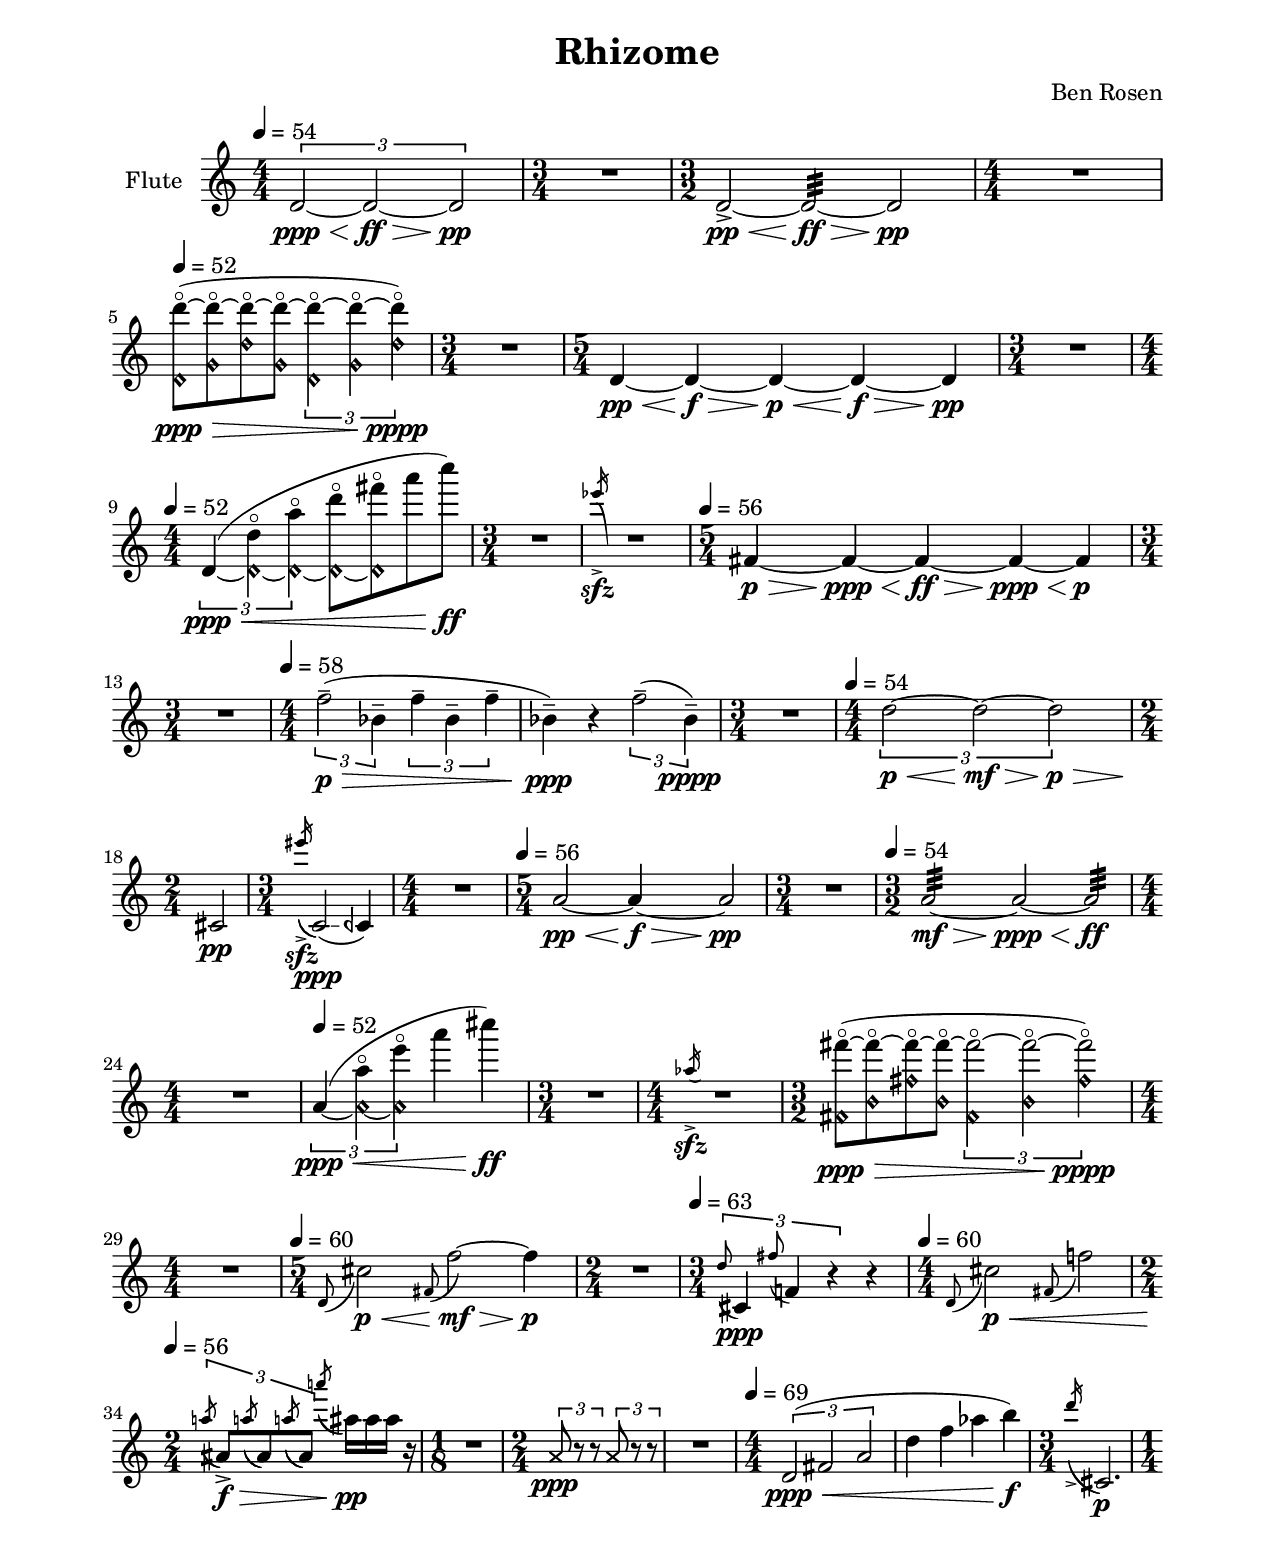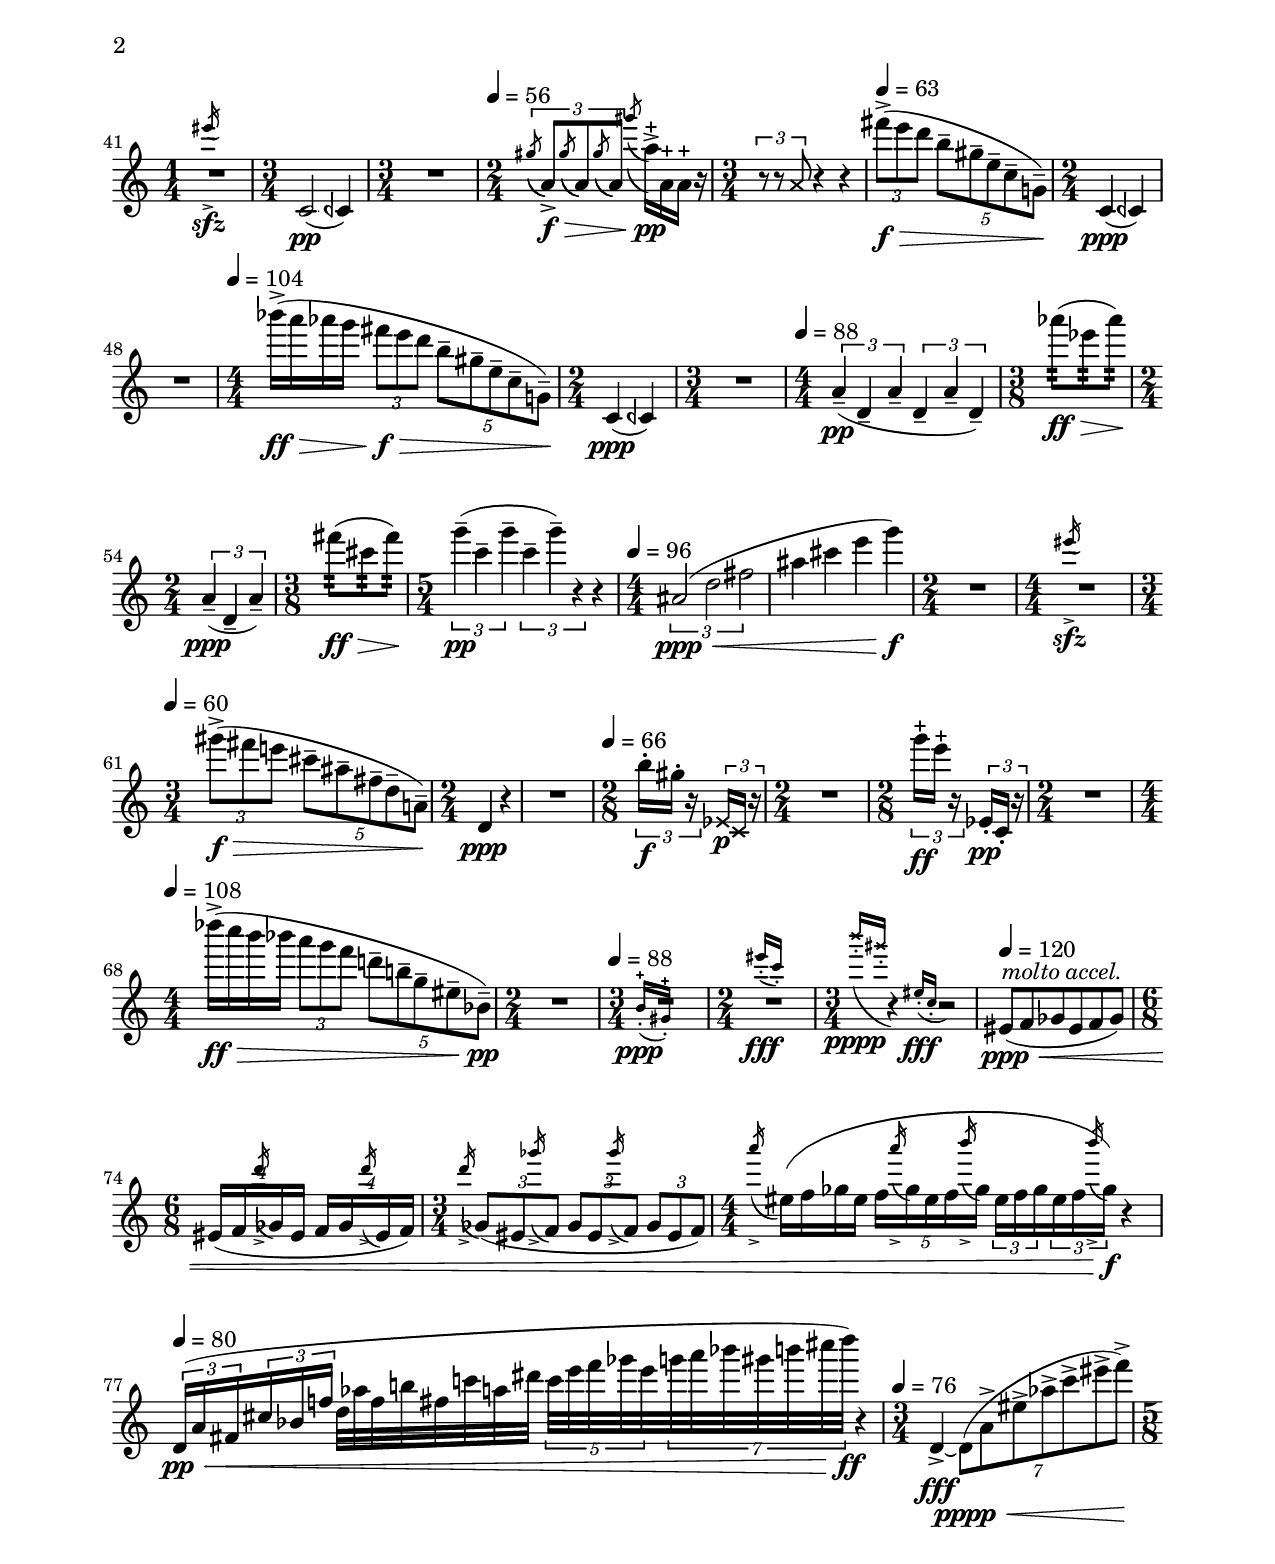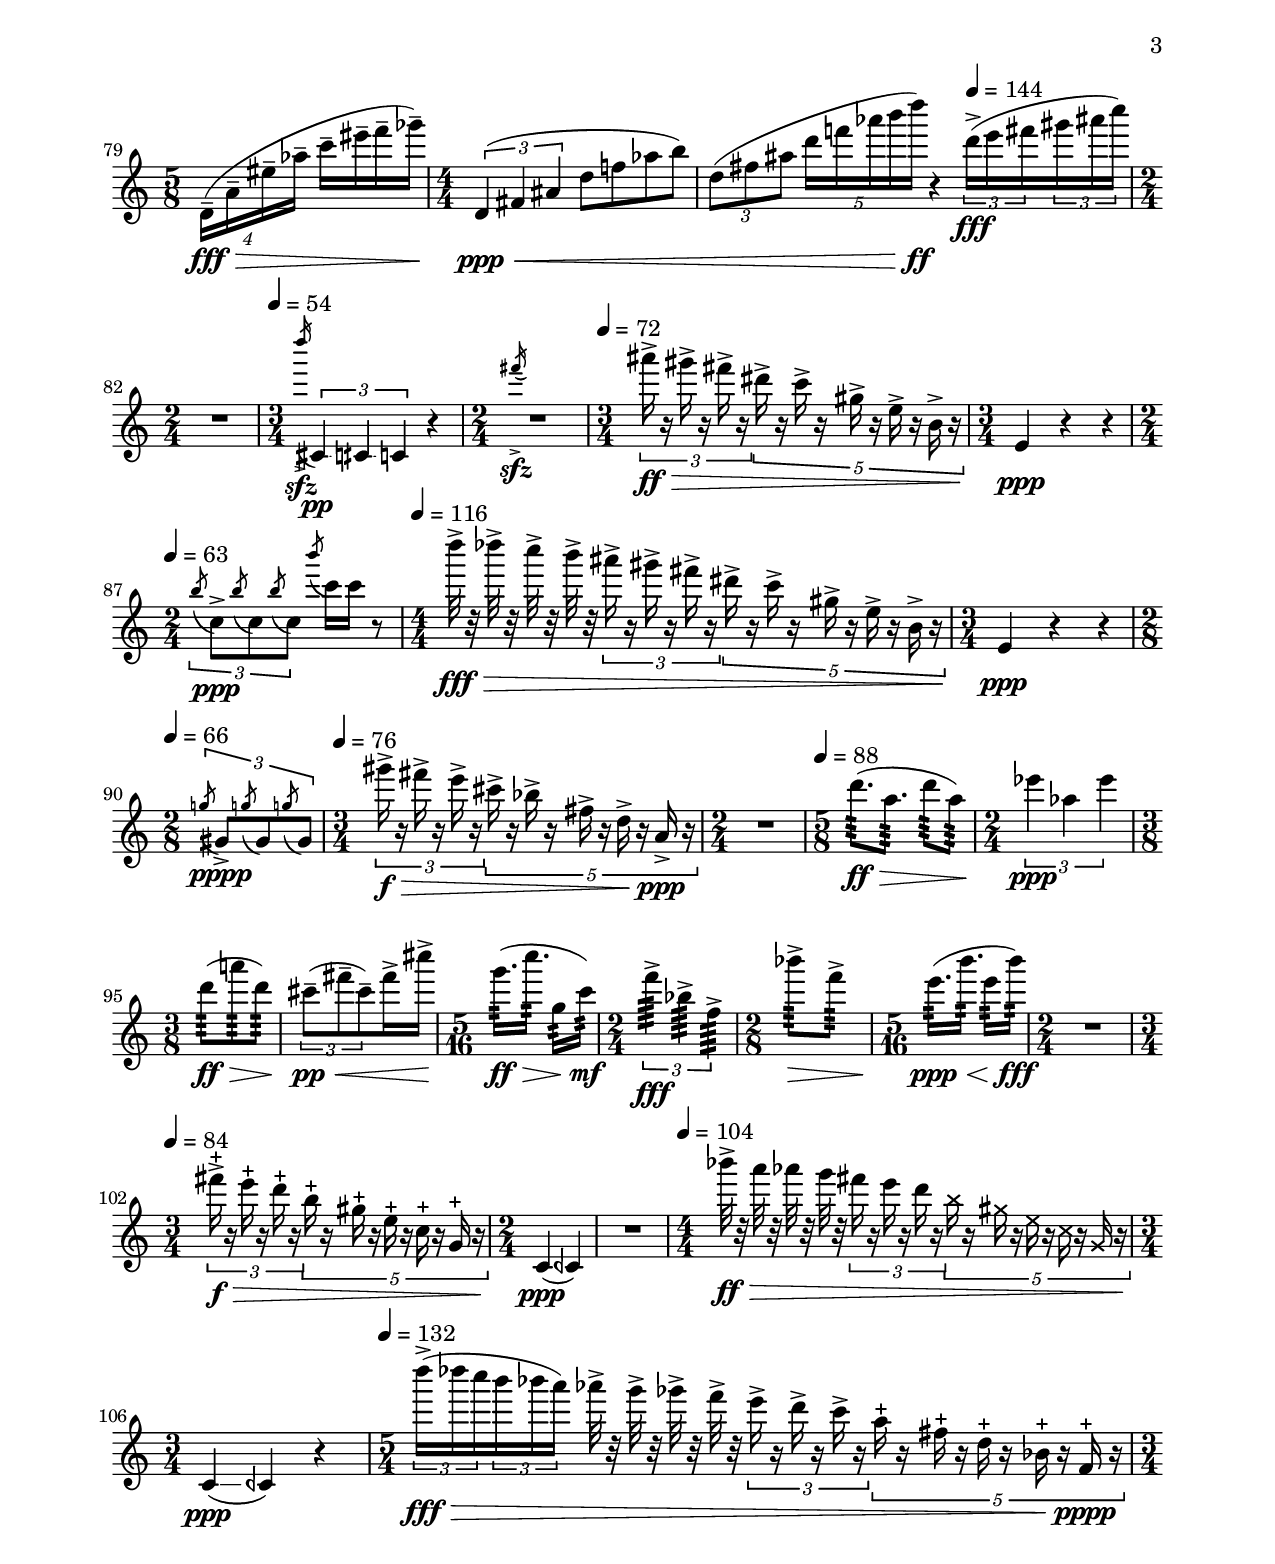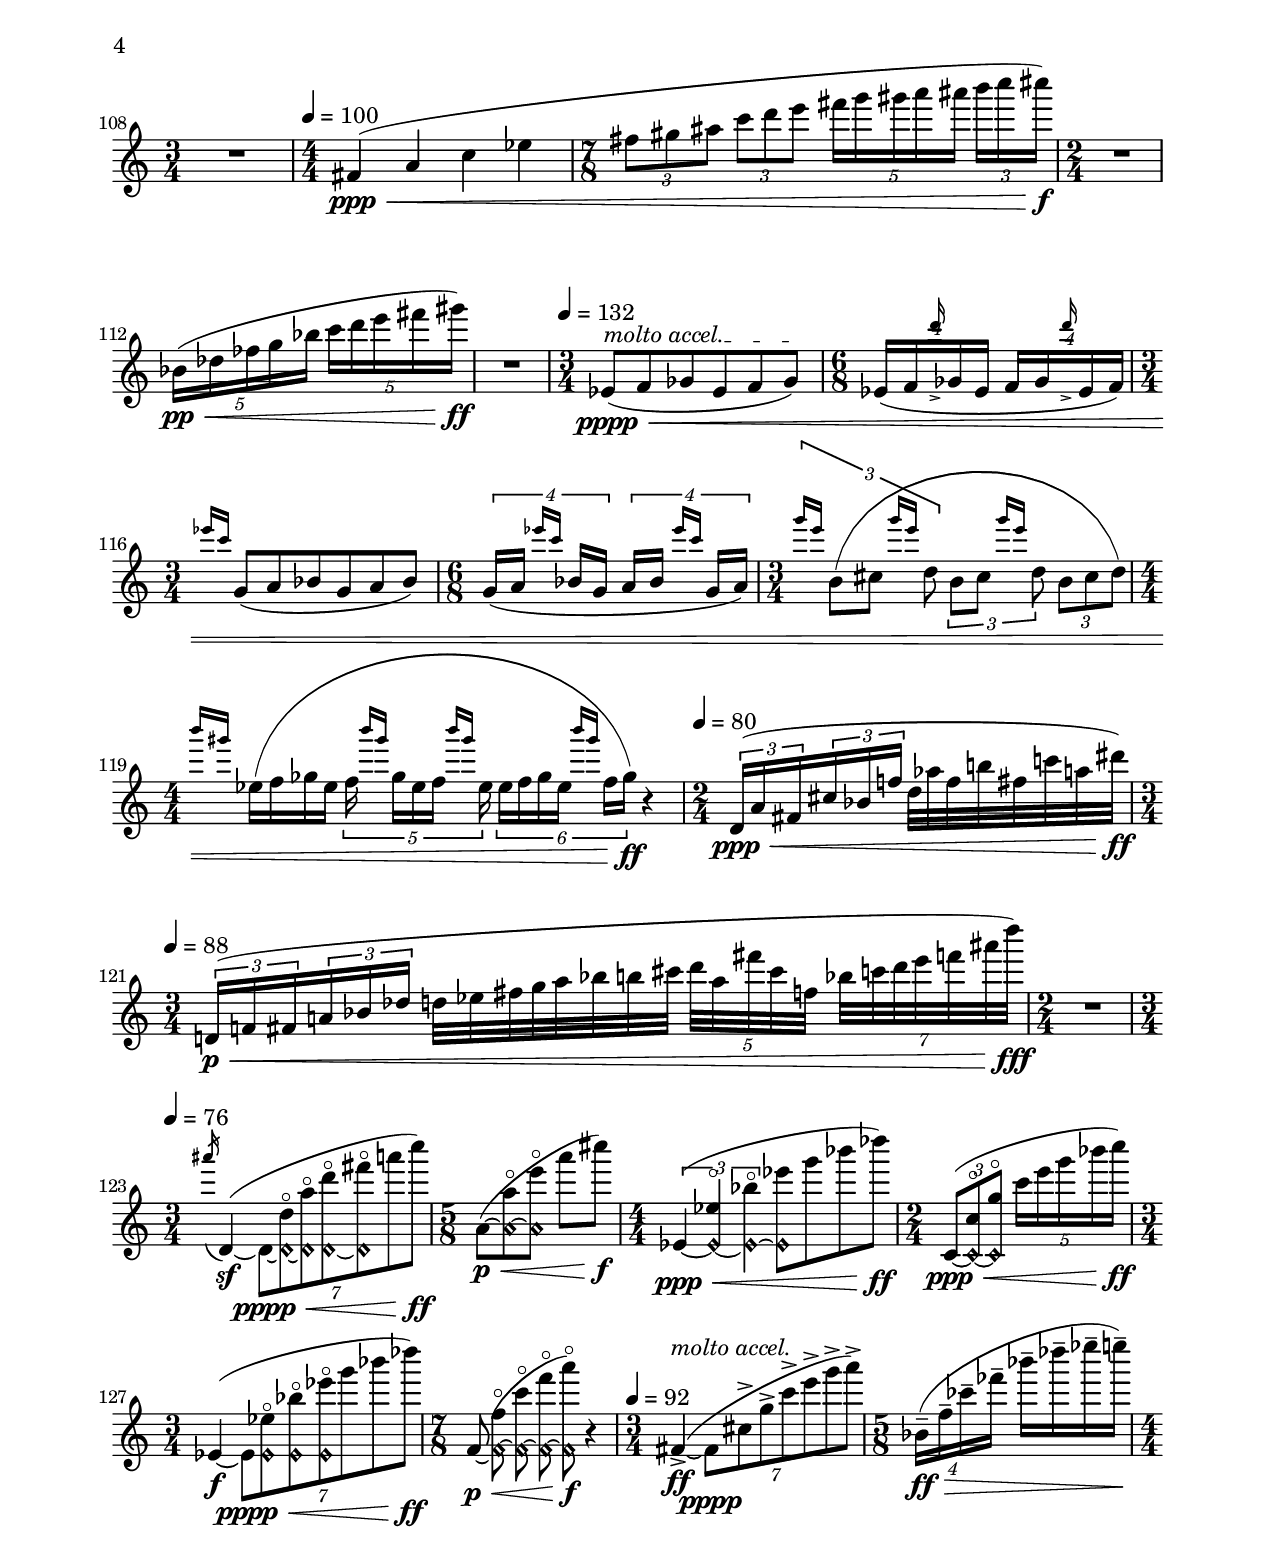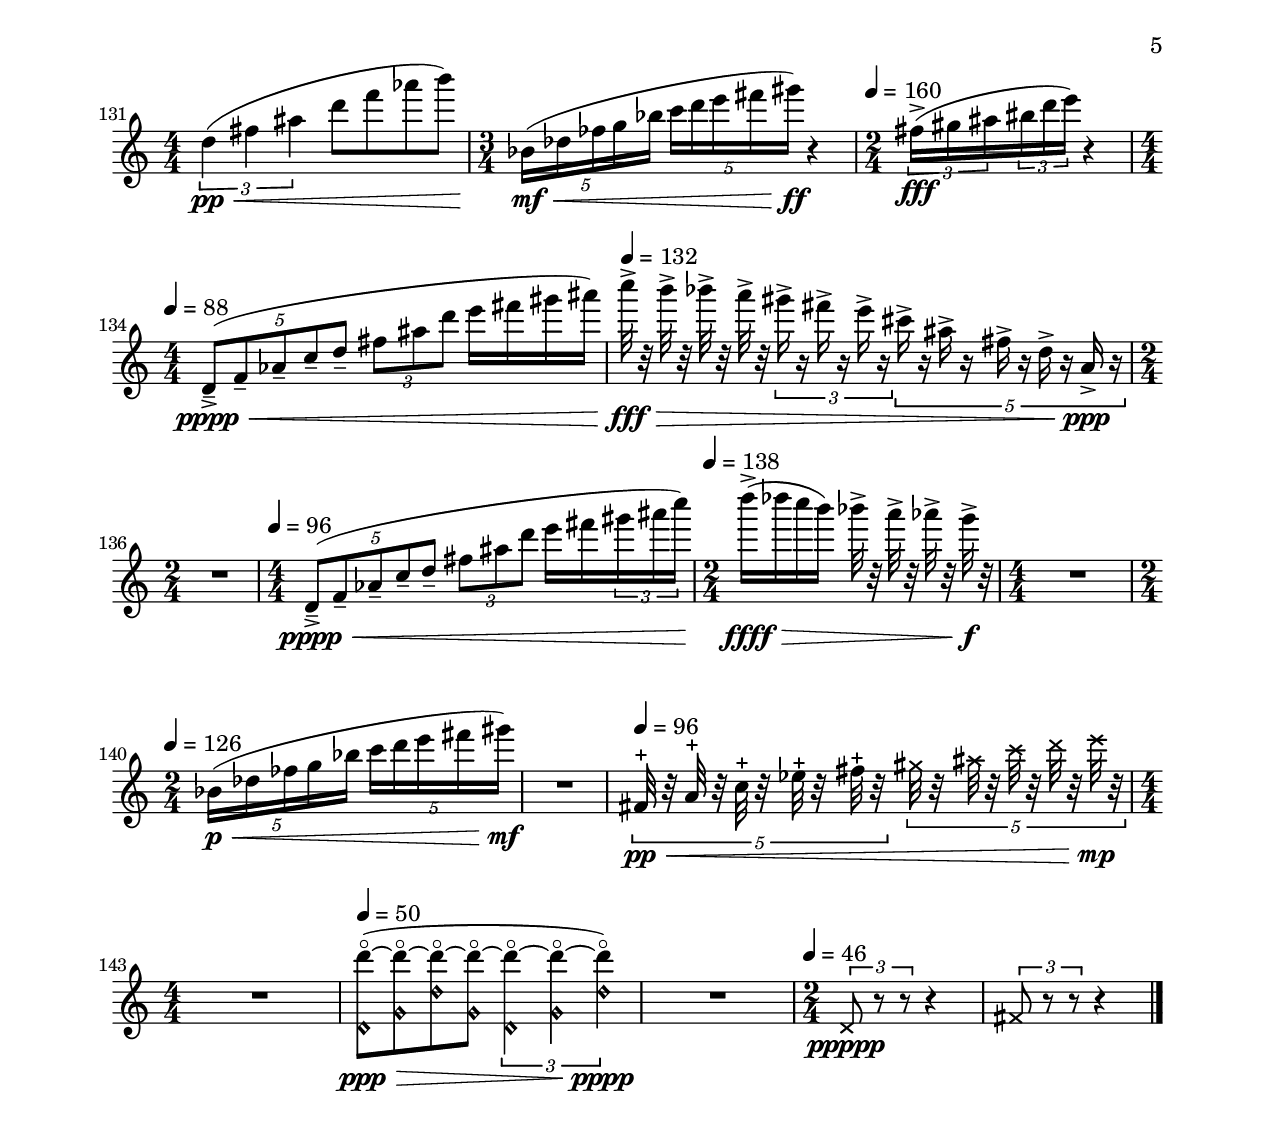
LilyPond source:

\version "2.23.82"

\include "settings.ily"
\include "style.ily"

\header {
  title = "Rhizome"
  composer = "Ben Rosen"
}

flute = \relative c' {
  \numericTimeSignature
  \time 4/4
  \tempo 4=54

  \tuplet 3/2 { d2~\ppp\< d~\ff\> d\pp } |

  \time 3/4
  R2. |

  \time 3/2
  d2~->\pp\< d:32~\ff\> d\pp |

  \time 4/4
  R1 |

  \break
  \tempo 4=52
  \shape #'((0 . 1) (0 . 0.5) (0 . 0.5) (0 . 1)) Slur

  <d''\flageolet d,,\harmonic>8~\ppp\>(
  <d\flageolet g,,\harmonic>~
  <d\flageolet d,\harmonic>~
  <d\flageolet g,,\harmonic>~
  \tuplet 3/2 {
    <d\flageolet d,,\harmonic>4~
    <d\flageolet g,,\harmonic>~
    <d\flageolet d,\harmonic>\pppp)
  }  |

  \time 3/4
  R2. |

  \time 5/4

  d,,4~\pp\< d~\f\> d~\p\< d~\f\> d\pp  |

  \time 3/4
  R2. |

  \tempo 4=52
  \time 4/4
  \shape #'((0 . 1) (0 . 2) (0 . 0.5) (0 . 0)) Slur
  \tieDown

  \tuplet 3/2 {
    d4~\ppp\<(
    \once \stemDown <d'\flageolet d,\harmonic~>
    <a'\flageolet d,,\harmonic~>
  }
  <d\flageolet d,,\harmonic~>8
  <fs\flageolet d,,\harmonic>
  a c\ff)

  \tieNeutral

  \time 3/4
  R2. |
  \shape #'((0 . 0) (0 . 0) (0 . 0) (0 . -4)) Slur
  \acciaccatura ef,16->\sfz R2. |

  \tempo 4=56
  \time 5/4

  fs,,4~\p\> fs~\ppp\< fs~\ff\> fs~\ppp\< fs\p |

  \time 3/4
  R2. |

  \tempo 4=58
  \time 4/4
  \tuplet 3/2 { f'2--\p\>( bf,4-- } \tuplet 3/2 { f'-- bf,-- f'-- } |
  bf,--\ppp) r \tuplet 3/2 { f'2--( bf,4--\pppp) } |
  \time 3/4

  R2. |
  \time 4/4

  \tempo 4=54

  \tuplet 3/2 { d2~\p\< d~\mf\> d\p\> } |

  \time 2/4
  cs,2\pp |

  \time 3/4
  \acciaccatura es''16->\sfz( c,,2\ppp \glissando)( cqf4) |

  \time 4/4
  R1 |

  \tempo 4=56
  \time 5/4

  a'2~\pp\< a4~\f\> a2\pp

  \time 3/4
  R2. |

  \tempo 4=54
  \time 3/2
  a2:32~\mf\> a~\ppp\< a:32\ff

  \time 4/4
  R1 |

  \tempo 4=52
  \shape #'((0 . 1) (0 . 2) (0 . 0.5) (0 . 0.5)) Slur
  \tieDown

  \tuplet 3/2 {
    a4~\ppp\<(
    <a'\flageolet a,\harmonic~>
    <e'\flageolet a,,\harmonic>
  }
  a cs\ff) |

  \tieNeutral

  \time 3/4
  R2. |

  \time 4/4
  \acciaccatura af,16->\sfz R1 |

  \time 3/2
  \shape #'((0 . 1) (0 . 0.5) (0 . 0.5) (0 . 1)) Slur

  <fs'\flageolet fs,,\harmonic>8~\ppp\>(
  <fs\flageolet b,,\harmonic>~
  <fs\flageolet fs,\harmonic>~
  <fs\flageolet b,,\harmonic>~
  \tuplet 3/2 {
    <fs\flageolet fs,,\harmonic>2~
    <fs\flageolet b,,\harmonic>~
    <fs\flageolet fs,\harmonic>\pppp)
  } |

  \break

  \time 4/4
  R1 |

  \tempo 4=60
  \time 5/4
  \appoggiatura d,,8 cs'2\p\< \appoggiatura fs,8 f'2~\mf\> f4\p |

  \time 2/4
  R2 |

  \tempo 4=63
  \time 3/4
  \tuplet 3/2 { \appoggiatura d8 cs,4\ppp \appoggiatura fs'8 f,!4 r } r

  \tempo 4=60
  \time 4/4
  \appoggiatura d8 cs'2\p\< \appoggiatura fs,8 f'!2 |

  \tempo 4=56
  \time 2/4
  \tuplet 3/2 {
    \acciaccatura a!8( as,8->\f\>)
    \acciaccatura a'!8( as,)
    \acciaccatura a'!8( as,)
  }
  \acciaccatura a''!8( as,16\pp) as as r |

  \time 1/8
  R8 |

  \time 2/4

  \xNotesOn
  \tuplet 3/2 { a,8\ppp r r } \tuplet 3/2 { a r r }
  \xNotesOff |

  R2 |

  \tempo 4=69
  \time 4/4
  \tuplet 3/2 { d,2\ppp\<( fs a } |
  d4 f af b\f) |

  \time 3/4
  \acciaccatura d16->( cs,,2.\p) |

  \time 1/4
  \acciaccatura es''16->\sfz R4 |

  \time 3/4
  c,,2\pp\glissando( cqf4) |

  \time 3/4
  R2. |

  \tempo 4=56
  \time 2/4
  \tuplet 3/2 {
    \acciaccatura gs''8( a,8->\f\>)
    \acciaccatura gs'8( a,)
    \acciaccatura gs'8( a,)
  }
  \acciaccatura gs''8( a,16->-+\pp) a,-+ a-+ r |

  \time 3/4
  \xNotesOn
  \tuplet 3/2 { r8 r a }
  \xNotesOff r4 r |

  \tempo 4=63
  \tuplet 3/2 { fs''8->\f\>( e d } \tuplet 5/4 { b-- gs-- e-- c-- g!--) } |

  \time 2/4
  c,4\ppp( \glissando cqf) |
  R2 |

  \tempo 4=104
  \time 4/4
  bf'''16->\ff\>( a af g
  \tuplet 3/2 { fs8\f\> e d }
  \tuplet 5/4 { b-- gs-- e-- c-- g!--) } |

  \time 2/4
  c,4(\ppp \glissando cqf) |

  \time 3/4
  R2. |

  \tempo 4=88
  \time 4/4
  \tuplet 3/2 { a'4--\pp( d,-- a'--} \tuplet 3/2 { d,-- a'-- d,--) }

  \time 3/8
  af'''8:32\ff\>( ef:32 af:32) |

  \time 2/4
  \tuplet 3/2 { a,,4--\ppp( d,-- a'--) } |

  \time 3/8
  fs''8:32\ff\>( cs:32 fs:32) |

  \time 5/4
  \tuplet 3/2 { g4--\pp( c,-- g'-- } \tuplet 3/2 { c,-- g'--) r } r

  \tempo 4=96
  \time 4/4
  \tuplet 3/2 { as,,2\ppp\<( d fs } |
  as4 cs e g\f) |

  \time 2/4
  R2 |

  \time 4/4
  \acciaccatura es16->\sfz R1 |

  \tempo 4=60
  \time 3/4
  \tuplet 3/2 { gs8->\f\>( fs e! } \tuplet 5/4 { cs-- as-- fs-- d-- a!--) } |

  \time 2/4
  d,4\ppp r |
  R2 |

  \tempo 4=66
  \time 2/8
  \tuplet 3/2 { b''16-.\f gs-. r }
  \xNotesOn
  \tuplet 3/2 { ef,\p c r }
  \xNotesOff

  \time 2/4
  R2 |

  \time 2/8
  \tuplet 3/2 { g'''16-+\ff e-+ r } \tuplet 3/2 { ef,,-.\pp c-. r }

  \time 2/4
  R2 |

  \tempo 4=108
  \time 4/4
  df'''16->\ff\>( c b bf
  \tuplet 3/2 { a8 g f }
  \tuplet 5/4 { d!-- b!-- g-- es-- bf--\pp) } |

  \time 2/4
  R2 |

  \tempo 4 = 88
  \time 3/4
  \acciaccatura { b16-+-.\ppp gs-+-. }
  R2. |

  \time 2/4
  \acciaccatura { es''16-.\fff c-. }
  R2 |

  \time 3/4
  \xNotesOn
  \acciaccatura { b'16-.\pppp gs-. }
  \xNotesOff
  r4 \acciaccatura { es,16-.\fff c-. } r2 |

  \tempo 4 = 120
  \override TextSpanner.bound-details.left.text = "molto accel."
  es,8\ppp\<(\startTextSpan f gf es f gf)\stopTextSpan

  \time 6/8
  \tuplet 4/6 {
    es16( f \acciaccatura d''-> gf,, es
  }
  \tuplet 4/6 {
    f gf \acciaccatura d''-> es,, f)
  } |

  \time 3/4
  \acciaccatura d''16->
  \tuplet 3/2 {
    gf,,8( es
    \acciaccatura gf''16-> f,,8
  }
  \tuplet 3/2 {
    gf8 es \acciaccatura gf''16-> f,,8
  }
  \tuplet 3/2 { gf8 es f) } |

  \time 4/4
  \acciaccatura a''16-> es,16( f gf es
  \tuplet 5/4 {
    f \acciaccatura a'-> gf, es f \acciaccatura b'-> gf,
  }
  \tuplet 3/2 { es f gf }
  \tuplet 3/2 { es f \acciaccatura b'-> gf,\f) } r4 |

  \tempo 4 = 80
  \tuplet 3/2 { d,16\pp\<( a' fs }
  \tuplet 3/2 { cs' bf f'! } d32 af' f b! fs c'! a! ds
  \tuplet 5/4 { c e f gf e }
  \tuplet 7/4 { g a bf gs b! cs d\ff) } r4 |

  \tempo 4 = 76
  \time 3/4
  d,,,->\fff~ \tuplet 7/4 { d8\pppp\<( a'-> es'-> af->  c-> es-> f->) } |

  \time 5/8
  \tuplet 4/6 {d,,16--\fff\>( a'-- es'-- af-- } c-- es-- f-- gf--) |

  \time 4/4
  \tuplet 3/2 { d,,4\ppp\<( fs as } d8 f! af b) |
  \tuplet 3/2 { d,8( fs as } \tuplet 5/4 { d16 f! af b d\ff) } r4

  \tempo 4 = 144
  \tuplet 3/2 { d,16->\fff( e fs } \tuplet 3/2 { gs as c) }

  \time 2/4
  R2 |

  \tempo 4 = 54
  \time 3/4
  \acciaccatura d16->\sfz
  \tuplet 3/2 { cs,,,4\pp\glissando cqs\glissando c! } r4 |

  \time 2/4
  \acciaccatura fs''16->\sfz
  R2 |

  \tempo 4 = 72
  \time 3/4
  \tuplet 3/2 {as16\ff\>-> r gs-> r fs-> r}
  \tuplet 5/4 {ds-> r c-> r gs-> r e-> r b-> r} |

  \time 3/4
  e,4\ppp r r |

  \tempo 4 = 63
  \time 2/4
  \tuplet 3/2 {
    \acciaccatura b''8 c,8\ppp->
    \acciaccatura b' c,
    \acciaccatura b' c,
  }
  \acciaccatura b'' c,16 c r8 |

  \tempo 4 = 116
  \time 4/4
  d'32\fff\>-> r df-> r c-> r b-> r
  \tuplet 3/2 {as16-> r gs-> r fs-> r }
  \tuplet 5/4 { ds-> r c-> r gs-> r e-> r b-> r } |

  \time 3/4
  e,4\ppp r r |

  \tempo 4 = 66
  \time 2/8
  \tuplet 3/2 {
    \acciaccatura g'!8 gs,\pppp-> \acciaccatura g'! gs, \acciaccatura g'! gs,
  } |

  \tempo 4 = 76
  \time 3/4
  \tuplet 3/2 {gs''16\f\>-> r fs-> r e-> r}
  \tuplet 5/4 {cs-> r bf-> r fs-> r d-> r a\ppp-> r} |

  \time 2/4
  R2 |

  \tempo 4 = 88
  \time 5/8
  d'8.:64\ff\>( a:64 d8:64 a:64) |

  \time 2/4
  \tuplet 3/2 {ef'4\ppp af, ef'} |

  \time 3/8
  d8:64\ff\>( a'!:64 d,:64) |
  \tuplet 3/2 {cs--\pp\<( fs-- cs--)} fs16-> cs'-> |

  \time 5/16
  g16.:64\ff\>( c:64 g,16:64[ c:64]\mf) |

  \time 2/4
  \tuplet 3/2 {f4:64\fff-> bf,:64-> f:64->} |

  \time 2/8
  bf'8:64->\>[ f:64->] |

  \time 5/16
  e16.:64\ppp\<( b':64 e,16:64[ b':64\fff)] |

  \time 2/4
  R2 |

  \tempo 4=84
  \time 3/4
  \tuplet 3/2 {fs16\f\>->-+ r e-+ r d-+ r}
  \tuplet 5/4 {b-+ r gs-+ r e-+ r c-+ r g-+ r} |

  \time 2/4
  c,4(\ppp\glissando cqf) |
  R2 |

  \tempo 4=104
  \time 4/4
  bf'''32\ff\>-> r a r af r g r
  \tuplet 3/2 {fs16 r e r d r }
  \tuplet 5/4 {\xNotesOn b r gs r e r c r g r \xNotesOff } |

  \time 3/4
  c,4(\ppp\glissando cqf) r |

  \tempo 4=132
  \time 5/4
  \tuplet 3/2 {d'''16->\fff\>( df c}
  \tuplet 3/2 {b bf a)} af32-> r g-> r gf-> r f-> r
  \tuplet 3/2 {e16-> r d-> r c-> r }
  \tuplet 5/4 {a-+ r fs-+ r d-+ r bf-+ r f\pppp-+ r } |

  \time 3/4
  R2. |

  \tempo 4=100
  \time 4/4
  fs4\ppp\<( a c  ef |

  \time 7/8
  \tuplet 3/2 { fs8 gs as }
  \tuplet 3/2 { c d e }
  \tuplet 5/4 { fs16 g gs a as }
  \tuplet 3/2 { b c cs\f) } |

  \time 2/4
  R2 |
  \tuplet 5/4 { bf,,16\pp\<( df ff g bf } \tuplet 5/4 { c d e fs gs\ff) } |
  R2 |

  \tempo 4=132
  \time 3/4
  \override TextSpanner.bound-details.left.text = "molto accel."
  ef,,8\pppp\<(\startTextSpan f gf ef f gf)\stopTextSpan |

  \time 6/8
  \tuplet 4/6 { ef16( f \grace d''-> gf,, ef }
  \tuplet 4/6 { f gf \grace d''-> ef,, f) } |

  \time 3/4
  \grace {ef'' c} g,8( a bf g a bf) |

  \time 6/8
  \tuplet 4/6 {g16( a \grace {ef'' c} bf, g}
  \tuplet 4/6 {a bf \grace {ef' c} g, a)} |

  \time 3/4
  \tuplet 3/2 {\grace {g'' e} b,8( cs \grace {g''16 e} d,8}
  \tuplet 3/2 {b cs \grace {g''16 e} d,8}
  \tuplet 3/2 {b8 cs d)} |

  \time 4/4
  \grace {b''16 gs} ef,( f gf ef
  \tuplet 5/4 {f \grace {b'16 gs} gf, ef f \grace {b'16 gs} ef,}
  \tuplet 6/4 {ef f gf ef \grace {b''16 gs} f, gf\ff)} r4 |

  \tempo 4=80
  \time 2/4
  \tuplet 3/2 {d,16\ppp\<( a' fs }
  \tuplet 3/2 { cs' bf f'! } d32 af' f b! fs c'! a! ds)\ff |

  \tempo 4=88
  \time 3/4
  \tuplet 3/2 {d,,!16\p\<( f! fs}
  \tuplet 3/2 {a! bf df!} d32 ef fs g a bf b cs
  \tuplet 5/4 {d[ a fs' cs f,]}
  \tuplet 7/4 {bf c d e f as d\fff)} |

  \time 2/4
  R2 |

  \tempo 4=76
  \time 3/4
  \acciaccatura as16 d,,,4\sf~(
  \tuplet 7/4 {
    d8\pppp\<_~
    <d'\flageolet d,\harmonic_~>
    <a'\flageolet d,,\harmonic>
    <d\flageolet d,,\harmonic_~>
    <fs\flageolet d,,\harmonic>
    a c\ff)
  } |

  \time 5/8
  a,,\p\<(~ <a'\flageolet a,\harmonic~> <e'\flageolet a,,\harmonic> a cs\f) |

  \time 4/4
  \tuplet 3/2 {
    ef,,,4\ppp\<(~
    <ef'\flageolet ef,\harmonic~>
    <bf'\flageolet ef,,\harmonic~>
  }
  <ef ef,,\harmonic>8 g bf df\ff) |

  \time 2/4
  \tuplet 3/2 {
    c,,,\ppp\<~(
    <c'\flageolet c,\harmonic~>
    <g'\flageolet c,,\harmonic>
  }
  \tuplet 5/4 { c16 e g bf c\ff) } |

  \time 3/4
  ef,,,4\f~(
  \tuplet 7/4 {
    ef8\pppp\<
    <ef'\flageolet ef,\harmonic>
    <bf'\flageolet ef,,\harmonic>
    <ef\flageolet ef,,\harmonic>
    g bf df\ff)
  } |

  \time 7/8
  f,,,\p\<(~
  <f'\flageolet f,\harmonic~>
  <c'\flageolet f,,\harmonic~>
  <f\flageolet f,,\harmonic~>
  <a\flageolet f,,\harmonic>\f) r4 |

  \tempo 4=92
  \time 3/4
  fs,,->\ff~(^\markup { \italic "molto accel." }
  \tuplet 7/4 { fs8\pppp cs'-> g'-> c-> e-> g-> a->) } |

  \time 5/8
  \tuplet 4/6 { bf,,16--\ff\>( f'-- cf'-- ff-- } bf-- df-- ef-- e--) |

  \time 4/4
  \tuplet 3/2 { d,,4\pp\<( fs as } d8 f af b) |

  \time 3/4
  \tuplet 5/4 { bf,,16\mf\<( df ff g bf } \tuplet 5/4 { c d e fs gs\ff) } r4 |

  \tempo 4=160
  \time 2/4
  \tuplet 3/2 { fs,16->\fff( gs as } \tuplet 3/2 { bs d e) } r4 |

  \tempo 4=88
  \time 4/4
  \tuplet 5/4 { d,,8(--->\pppp\< f-- af-- c-- d-- }
\tuplet 3/2 { fs as d } e16 fs gs as) |

\tempo 4=132
c32->\fff\> r b-> r bf-> r a-> r
\tuplet 3/2 { gs16-> r fs-> r e-> r }
\tuplet 5/4 { cs-> r as-> r fs-> r d-> r a->\ppp r } |

\time 2/4
R2 |

\tempo 4=96
\time 4/4
\tuplet 5/4 {
  d,8--->\pppp\<( f-- af-- c-- d--
}
\tuplet 3/2 { fs as d } e16 fs \tuplet 3/2 { gs as c) } |

\tempo 4=138
\time 2/4
d->\ffff\>( df c b) bf32-> r a-> r af-> r g->\f r |

\time 4/4
R1 |

\tempo 4=126
\time 2/4
\tuplet 5/4 {
  bf,,16\p\<( df ff g bf
}
\tuplet 5/4 { c d e fs gs\mf) } |
R2 |

\tempo 4=96
\tuplet 5/4 {
  fs,,32-+\pp\< r a-+ r c-+ r ef-+ r fs-+ r
}
\tuplet 5/4 {
  \xNotesOn
  gs r as r c r d r e\mp r
  \xNotesOff
} |

\time 4/4
R1 |

\tempo 4=50
\shape #'((0 . 1) (0 . 0.5) (0 . 0.5) (0 . 1)) Slur
<d\flageolet d,,\harmonic>8\ppp\>~(
<d\flageolet g,,\harmonic>~
<d\flageolet d,\harmonic>~
<d\flageolet g,,\harmonic>~
\tuplet 3/2 {
  <d\flageolet d,,\harmonic>4~
  <d\flageolet g,,\harmonic>~
  <d\flageolet d,\harmonic>\pppp)
}  |
R1 |

\tempo 4=46
\time 2/4
\tuplet 3/2 { \xNotesOn d,,8\ppppp r r } r4 |
\tuplet 3/2 { \xNotesOn fs8 r r } r4 |
\bar "|."
}

\layout {
  \override Hairpin.minimum-length = #8
}

\score {
  \new Staff \with {
    instrumentName = "Flute"
  } {
    \flute
  }
}
